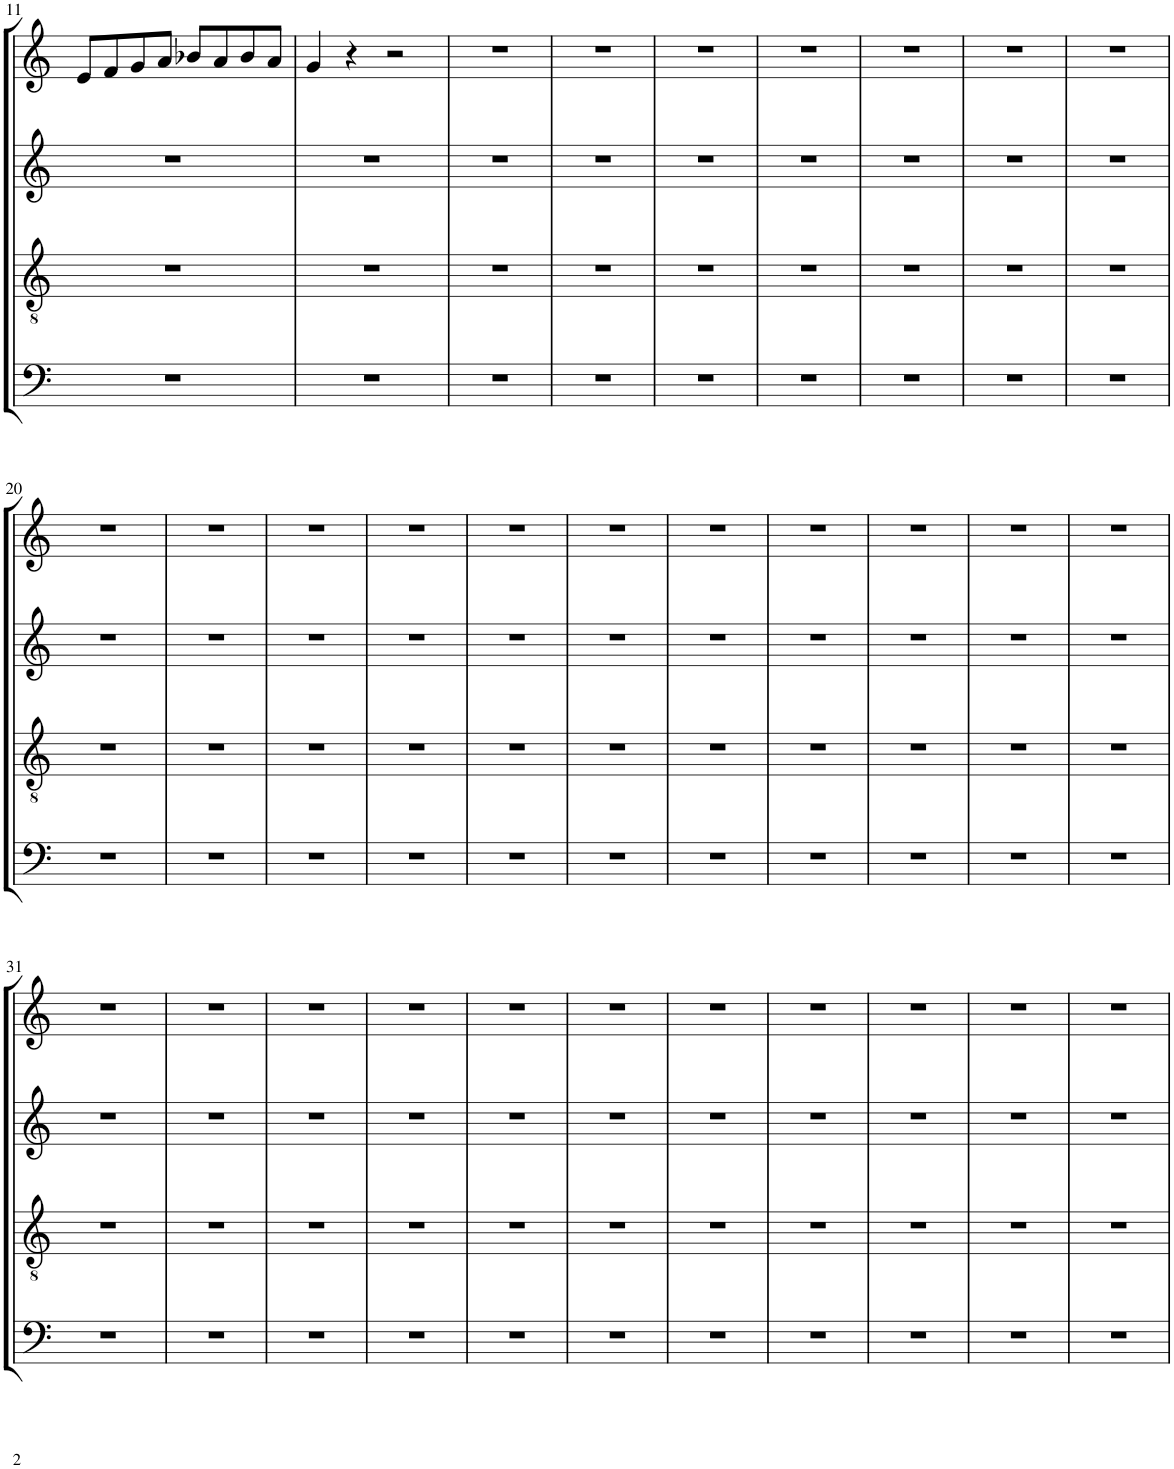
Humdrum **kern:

**kern	**kern	**kern	**kern
*part4	*part3	*part2	*part1
*staff4	*staff3	*staff2	*staff1
*I"Baritone Saxophone	*I"Tenor Saxophone	*I"Alto Saxophone	*I"Soprano Saxophone
*I'Bar Sax	*I'T Sax	*I'A Sax	*I'S Sax
!!LO:PB:g=z
*clefF4	*clefGv2	*clefG2	*clefG2
*ITrd12c21	*ITrd8c14	*ITrd5c9	*ITrd1c2
*k[]	*k[]	*k[]	*k[]
*M4/4	*M4/4	*M4/4	*M4/4
=11	=11	=11	=11
1r	1r	1r	8e/L
.	.	.	8f/
.	.	.	8g/
.	.	.	8a/J
.	.	.	8b-X/L
.	.	.	8a/
.	.	.	8b-/
.	.	.	8a/J
=12	=12	=12	=12
1r	1r	1r	4g/
.	.	.	4r
.	.	.	2r
=13	=13	=13	=13
1r	1r	1r	1r
=14	=14	=14	=14
1r	1r	1r	1r
=15	=15	=15	=15
1r	1r	1r	1r
=16	=16	=16	=16
1r	1r	1r	1r
=17	=17	=17	=17
1r	1r	1r	1r
=18	=18	=18	=18
1r	1r	1r	1r
=19	=19	=19	=19
1r	1r	1r	1r
!!LO:LB:g=z
=20	=20	=20	=20
1r	1r	1r	1r
=21	=21	=21	=21
1r	1r	1r	1r
=22	=22	=22	=22
1r	1r	1r	1r
=23	=23	=23	=23
1r	1r	1r	1r
=24	=24	=24	=24
1r	1r	1r	1r
=25	=25	=25	=25
1r	1r	1r	1r
=26	=26	=26	=26
1r	1r	1r	1r
=27	=27	=27	=27
1r	1r	1r	1r
=28	=28	=28	=28
1r	1r	1r	1r
=29	=29	=29	=29
1r	1r	1r	1r
=30	=30	=30	=30
1r	1r	1r	1r
!!LO:LB:g=z
=31	=31	=31	=31
1r	1r	1r	1r
=32	=32	=32	=32
1r	1r	1r	1r
=33	=33	=33	=33
1r	1r	1r	1r
=34	=34	=34	=34
1r	1r	1r	1r
=35	=35	=35	=35
1r	1r	1r	1r
=36	=36	=36	=36
1r	1r	1r	1r
=37	=37	=37	=37
1r	1r	1r	1r
=38	=38	=38	=38
1r	1r	1r	1r
=39	=39	=39	=39
1r	1r	1r	1r
=40	=40	=40	=40
1r	1r	1r	1r
=41	=41	=41	=41
1r	1r	1r	1r
=	=	=	=
*-	*-	*-	*-
